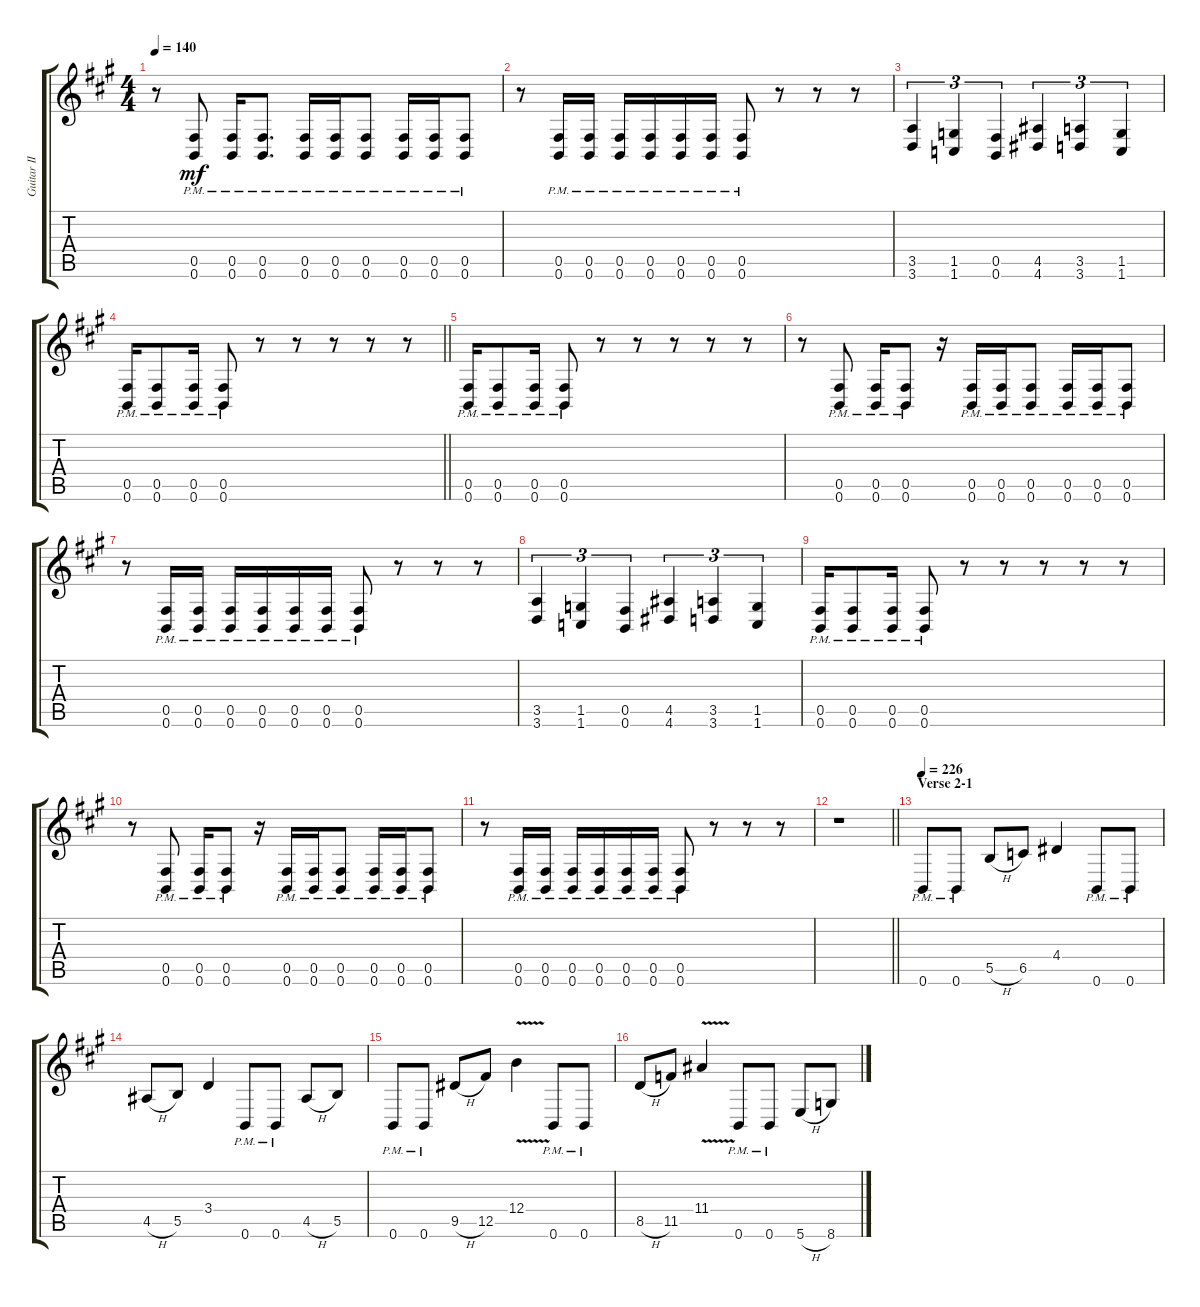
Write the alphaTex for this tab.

\track ("Guitar II" "Guitar II") {instrument distortionguitar}
\staff {score tabs}
\tuning (Db4 Ab3 E3 B2 Gb2 B1) {hide}
\ts (4 4)
\tempo 140
\clef g2
\ks a
r.8{dy mf} (0.5{pm} 0.6{pm}).8 (0.5{pm} 0.6{pm}).16 (0.5{pm} 0.6{pm}).8{d} (0.5{pm} 0.6{pm}).16 (0.5{pm} 0.6{pm}).16 (0.5{pm} 0.6{pm}).8 (0.5{pm} 0.6{pm}).16 (0.5{pm} 0.6{pm}).16 (0.5{pm} 0.6{pm}).8 |
r.8 (0.5{pm} 0.6{pm}).16 (0.5{pm} 0.6{pm}).16 (0.5{pm} 0.6{pm}).16 (0.5{pm} 0.6{pm}).16 (0.5{pm} 0.6{pm}).16 (0.5{pm} 0.6{pm}).16 (0.5{pm} 0.6{pm}).8 r.8 r.8 r.8 |
(3.5 3.6).4{tu (3 2)} (1.5 1.6).4{tu (3 2)} (0.5 0.6).4{tu (3 2)} (4.5 4.6).4{tu (3 2)} (3.5 3.6).4{tu (3 2)} (1.5 1.6).4{tu (3 2)} |
\barLineRight lightlight
(0.5{pm} 0.6{pm}).16 (0.5{pm} 0.6{pm}).8 (0.5{pm} 0.6{pm}).16 (0.5{pm} 0.6{pm}).8 r.8 r.8 r.8 r.8 r.8 |
(0.5{pm} 0.6{pm}).16 (0.5{pm} 0.6{pm}).8 (0.5{pm} 0.6{pm}).16 (0.5{pm} 0.6{pm}).8 r.8 r.8 r.8 r.8 r.8 |
r.8 (0.5{pm} 0.6{pm}).8 (0.5{pm} 0.6{pm}).16 (0.5{pm} 0.6{pm}).8 r.16 (0.5{pm} 0.6{pm}).16 (0.5{pm} 0.6{pm}).16 (0.5{pm} 0.6{pm}).8 (0.5{pm} 0.6{pm}).16 (0.5{pm} 0.6{pm}).16 (0.5{pm} 0.6{pm}).8 |
r.8 (0.5{pm} 0.6{pm}).16 (0.5{pm} 0.6{pm}).16 (0.5{pm} 0.6{pm}).16 (0.5{pm} 0.6{pm}).16 (0.5{pm} 0.6{pm}).16 (0.5{pm} 0.6{pm}).16 (0.5{pm} 0.6{pm}).8 r.8 r.8 r.8 |
(3.5 3.6).4{tu (3 2)} (1.5 1.6).4{tu (3 2)} (0.5 0.6).4{tu (3 2)} (4.5 4.6).4{tu (3 2)} (3.5 3.6).4{tu (3 2)} (1.5 1.6).4{tu (3 2)} |
(0.5{pm} 0.6{pm}).16 (0.5{pm} 0.6{pm}).8 (0.5{pm} 0.6{pm}).16 (0.5{pm} 0.6{pm}).8 r.8 r.8 r.8 r.8 r.8 |
r.8 (0.5{pm} 0.6{pm}).8 (0.5{pm} 0.6{pm}).16 (0.5{pm} 0.6{pm}).8 r.16 (0.5{pm} 0.6{pm}).16 (0.5{pm} 0.6{pm}).16 (0.5{pm} 0.6{pm}).8 (0.5{pm} 0.6{pm}).16 (0.5{pm} 0.6{pm}).16 (0.5{pm} 0.6{pm}).8 |
r.8 (0.5{pm} 0.6{pm}).16 (0.5{pm} 0.6{pm}).16 (0.5{pm} 0.6{pm}).16 (0.5{pm} 0.6{pm}).16 (0.5{pm} 0.6{pm}).16 (0.5{pm} 0.6{pm}).16 (0.5{pm} 0.6{pm}).8 r.8 r.8 r.8 |
\barLineRight lightlight
r.1 |
\section ("" "Verse 2-1")
\tempo 226
0.6{pm}.8 0.6{pm}.8 5.5{h}.8 6.5.8 4.4.4 0.6{pm}.8 0.6{pm}.8 |
4.5{h}.8 5.5.8 3.4.4 0.6{pm}.8 0.6{pm}.8 4.5{h}.8 5.5.8 |
0.6{pm}.8 0.6{pm}.8 9.5{h}.8 12.5.8 12.4{v}.4 0.6{pm}.8 0.6{pm}.8 |
8.5{h}.8 11.5.8 11.4{v}.4 0.6{pm}.8 0.6{pm}.8 5.6{h}.8 8.6.8
